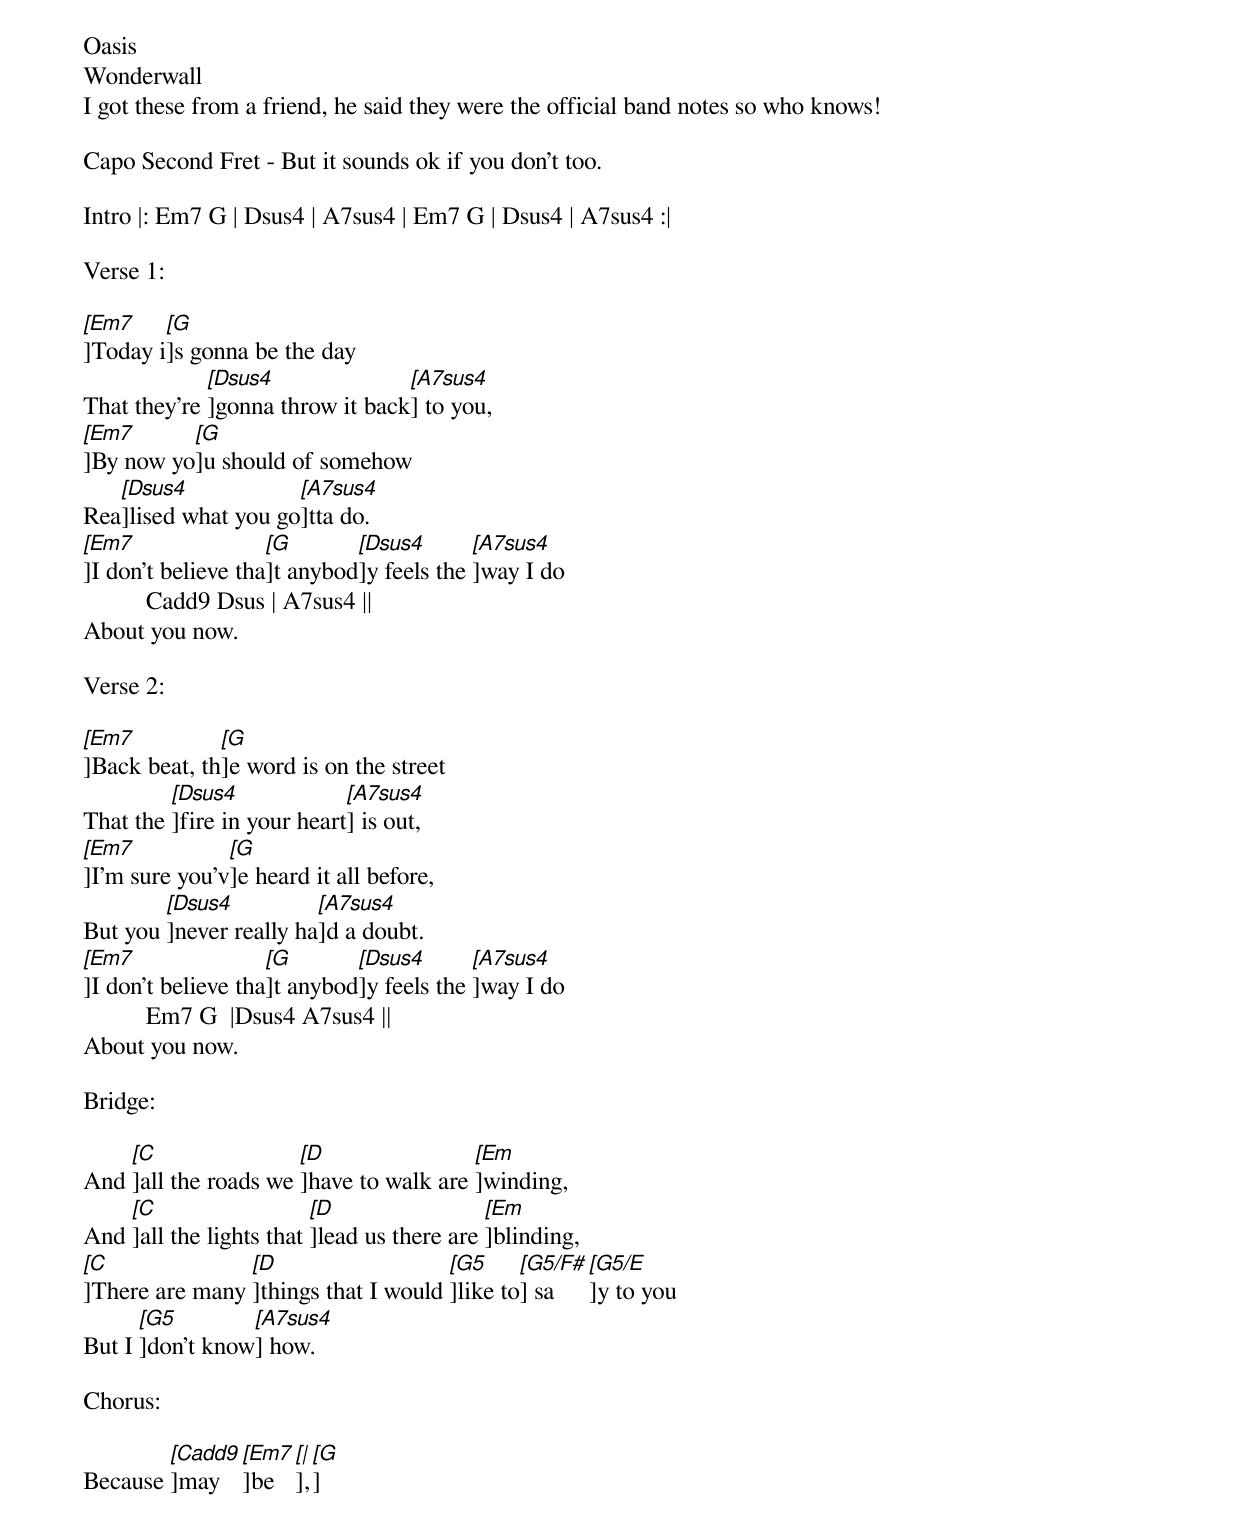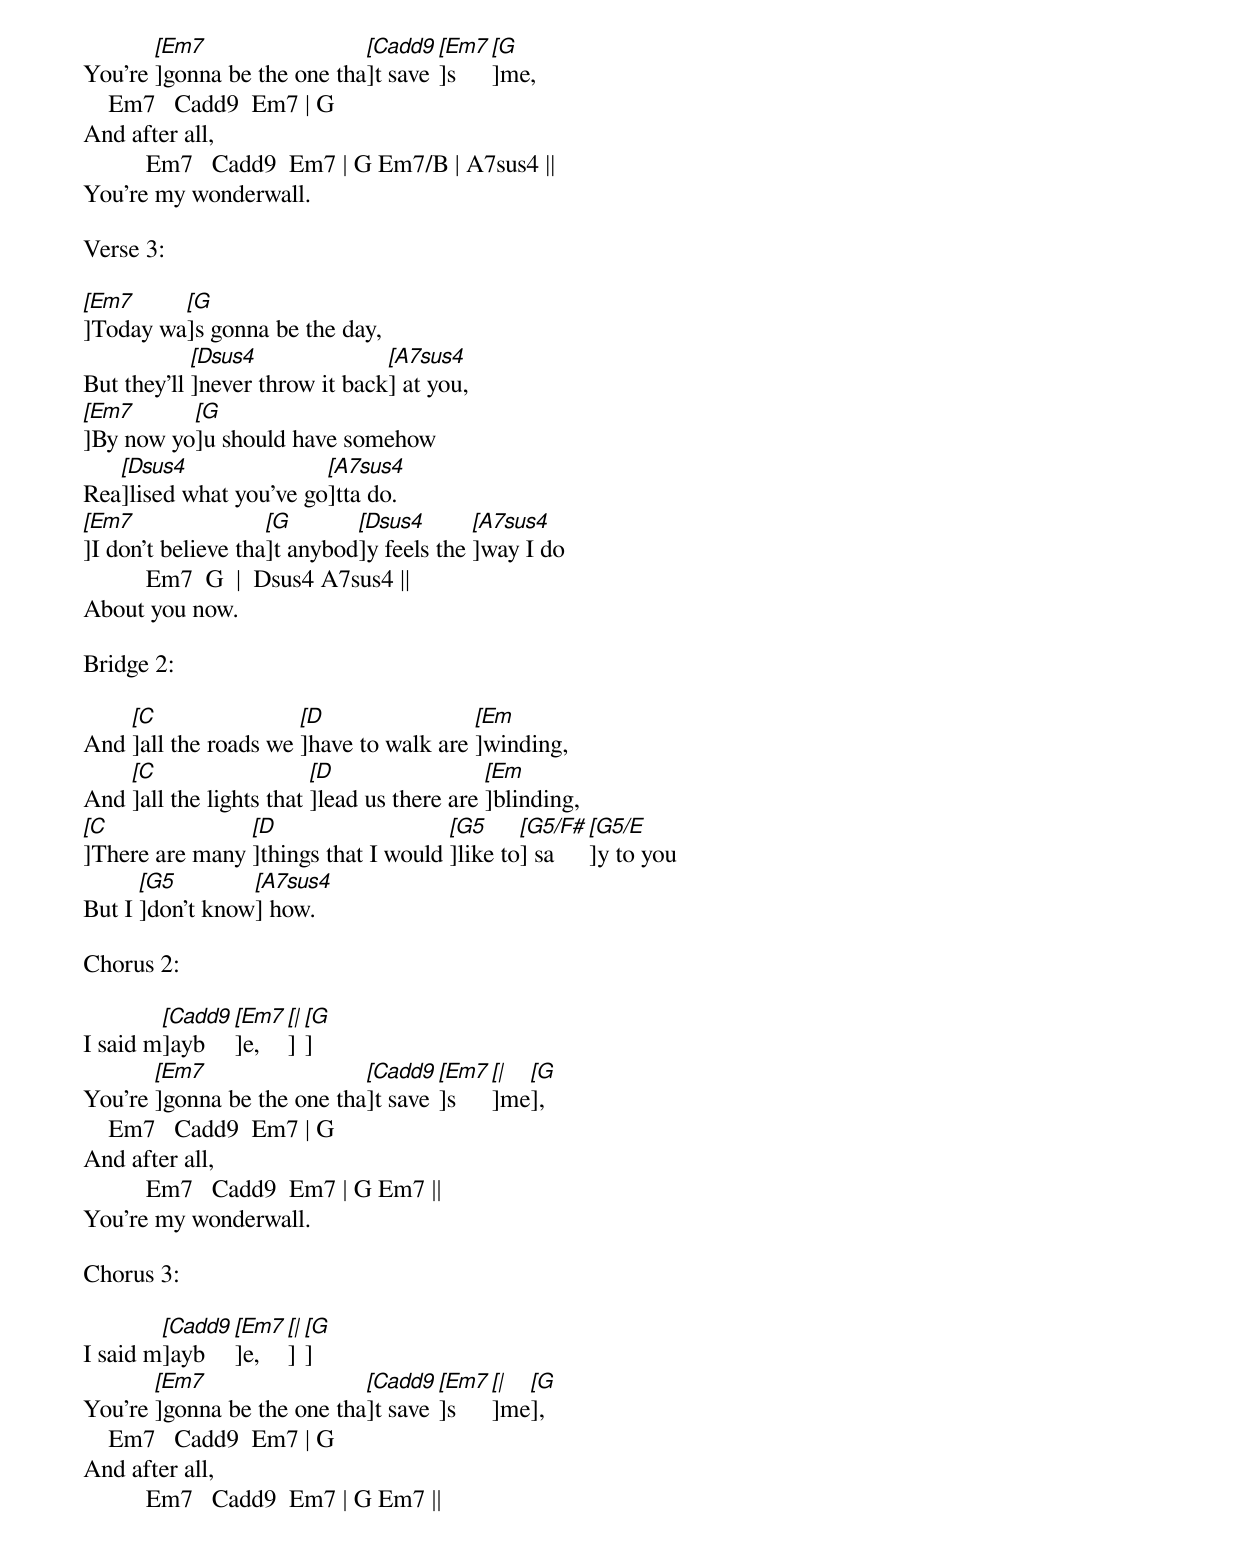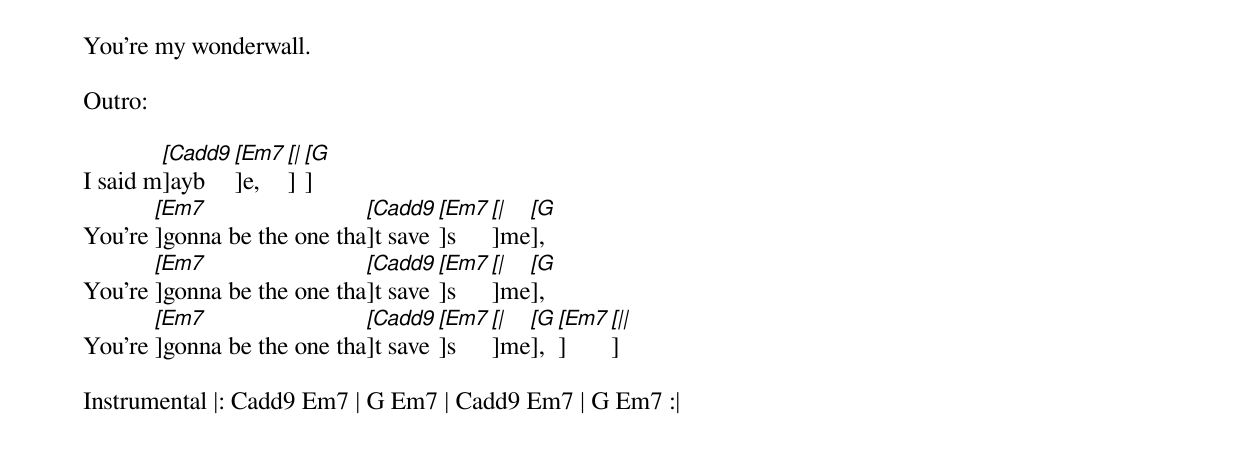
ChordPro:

Oasis
Wonderwall
I got these from a friend, he said they were the official band notes so who knows!

Capo Second Fret - But it sounds ok if you don't too.

Intro |: Em7 G | Dsus4 | A7sus4 | Em7 G | Dsus4 | A7sus4 :|

Verse 1:

[[Em7]]Today i[[G]]s gonna be the day
That they're [[Dsus4]]gonna throw it back[[A7sus4]] to you,
[[Em7]]By now yo[[G]]u should of somehow
Rea[[Dsus4]]lised what you go[[A7sus4]]tta do.
[[Em7]]I don't believe tha[[G]]t anybod[[Dsus4]]y feels the [[A7sus4]]way I do
          Cadd9 Dsus | A7sus4 ||
About you now.

Verse 2:

[[Em7]]Back beat, th[[G]]e word is on the street
That the [[Dsus4]]fire in your heart[[A7sus4]] is out,
[[Em7]]I'm sure you'v[[G]]e heard it all before,
But you [[Dsus4]]never really ha[[A7sus4]]d a doubt.
[[Em7]]I don't believe tha[[G]]t anybod[[Dsus4]]y feels the [[A7sus4]]way I do
          Em7 G  |Dsus4 A7sus4 ||
About you now.

Bridge:

And [[C]]all the roads we [[D]]have to walk are [[Em]]winding,
And [[C]]all the lights that [[D]]lead us there are [[Em]]blinding,
[[C]]There are many [[D]]things that I would [[G5]]like to[[G5/F#]] sa[[G5/E]]y to you
But I [[G5]]don't know[[A7sus4]] how.

Chorus:

Because [[Cadd9]]may[[Em7]]be[[|]],[[G]]
You're [[Em7]]gonna be the one tha[[Cadd9]]t save[[Em7]]s [[G]]me,
    Em7   Cadd9  Em7 | G
And after all,
          Em7   Cadd9  Em7 | G Em7/B | A7sus4 ||
You're my wonderwall.

Verse 3:

[[Em7]]Today wa[[G]]s gonna be the day,
But they'll [[Dsus4]]never throw it back[[A7sus4]] at you,
[[Em7]]By now yo[[G]]u should have somehow
Rea[[Dsus4]]lised what you've go[[A7sus4]]tta do.
[[Em7]]I don't believe tha[[G]]t anybod[[Dsus4]]y feels the [[A7sus4]]way I do
          Em7  G  |  Dsus4 A7sus4 ||
About you now.

Bridge 2:

And [[C]]all the roads we [[D]]have to walk are [[Em]]winding,
And [[C]]all the lights that [[D]]lead us there are [[Em]]blinding,
[[C]]There are many [[D]]things that I would [[G5]]like to[[G5/F#]] sa[[G5/E]]y to you
But I [[G5]]don't know[[A7sus4]] how.

Chorus 2:

I said m[[Cadd9]]ayb[[Em7]]e,[[|]][[G]]
You're [[Em7]]gonna be the one tha[[Cadd9]]t save[[Em7]]s [[|]]me[[G]],
    Em7   Cadd9  Em7 | G
And after all,
          Em7   Cadd9  Em7 | G Em7 ||
You're my wonderwall.

Chorus 3:

I said m[[Cadd9]]ayb[[Em7]]e,[[|]][[G]]
You're [[Em7]]gonna be the one tha[[Cadd9]]t save[[Em7]]s [[|]]me[[G]],
    Em7   Cadd9  Em7 | G
And after all,
          Em7   Cadd9  Em7 | G Em7 ||
You're my wonderwall.

Outro:

I said m[[Cadd9]]ayb[[Em7]]e,[[|]][[G]]
You're [[Em7]]gonna be the one tha[[Cadd9]]t save[[Em7]]s [[|]]me[[G]],
You're [[Em7]]gonna be the one tha[[Cadd9]]t save[[Em7]]s [[|]]me[[G]],
You're [[Em7]]gonna be the one tha[[Cadd9]]t save[[Em7]]s [[|]]me[[G]],[[Em7]][[||]]

Instrumental |: Cadd9 Em7 | G Em7 | Cadd9 Em7 | G Em7 :|
